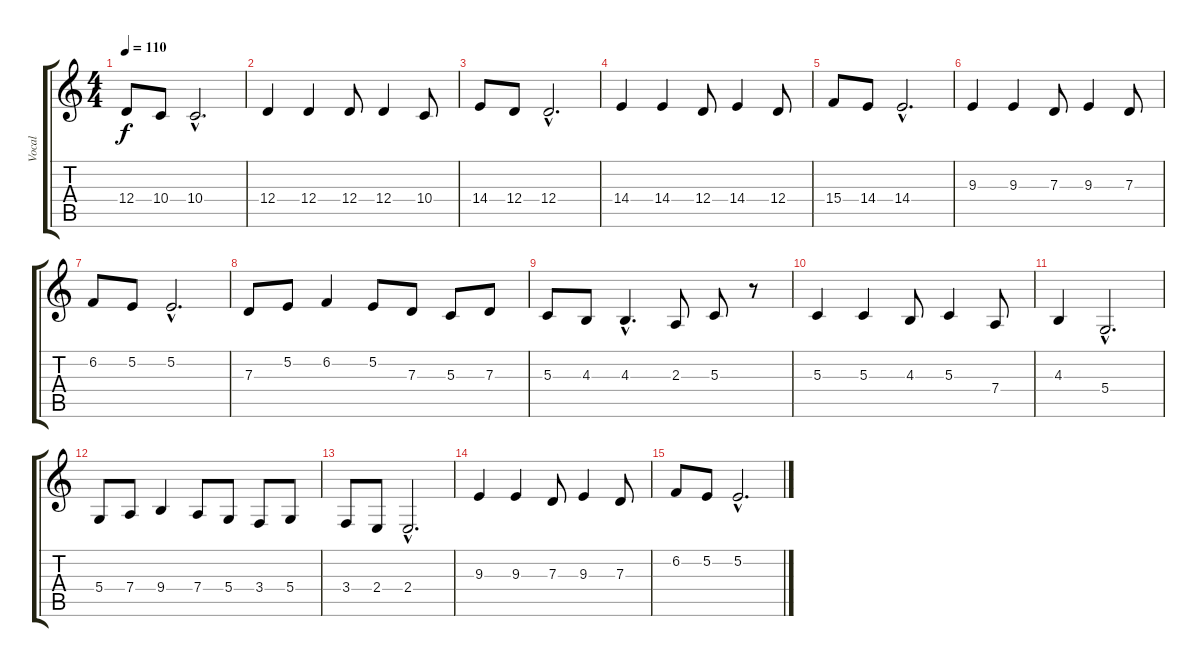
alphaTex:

\track ("Vocal" "Vocal") {instrument stringensemble1}
\staff {score tabs}
\tuning (E4 B3 G3 D3 A2 E2) {hide}
\ts (4 4)
\tempo 110
\clef g2
\ks c
12.4.8{dy f} 10.4.8 10.4{hac}.2{d} |
12.4.4 12.4.4 12.4.8 12.4.4 10.4.8 |
14.4.8 12.4.8 12.4{hac}.2{d} |
14.4.4 14.4.4 12.4.8 14.4.4 12.4.8 |
15.4.8 14.4.8 14.4{hac}.2{d} |
9.3.4 9.3.4 7.3.8 9.3.4 7.3.8 |
6.2.8 5.2.8 5.2{hac}.2{d} |
7.3.8 5.2.8 6.2.4 5.2.8 7.3.8 5.3.8 7.3.8 |
5.3.8 4.3.8 4.3{hac}.4{d} 2.3.8 5.3.8 r.8 |
5.3.4 5.3.4 4.3.8 5.3.4 7.4.8 |
4.3.4 5.4{hac}.2{d} |
5.4.8 7.4.8 9.4.4 7.4.8 5.4.8 3.4.8 5.4.8 |
3.4.8 2.4.8 2.4{hac}.2{d} |
9.3.4 9.3.4 7.3.8 9.3.4 7.3.8 |
6.2.8 5.2.8 5.2{hac}.2{d}
